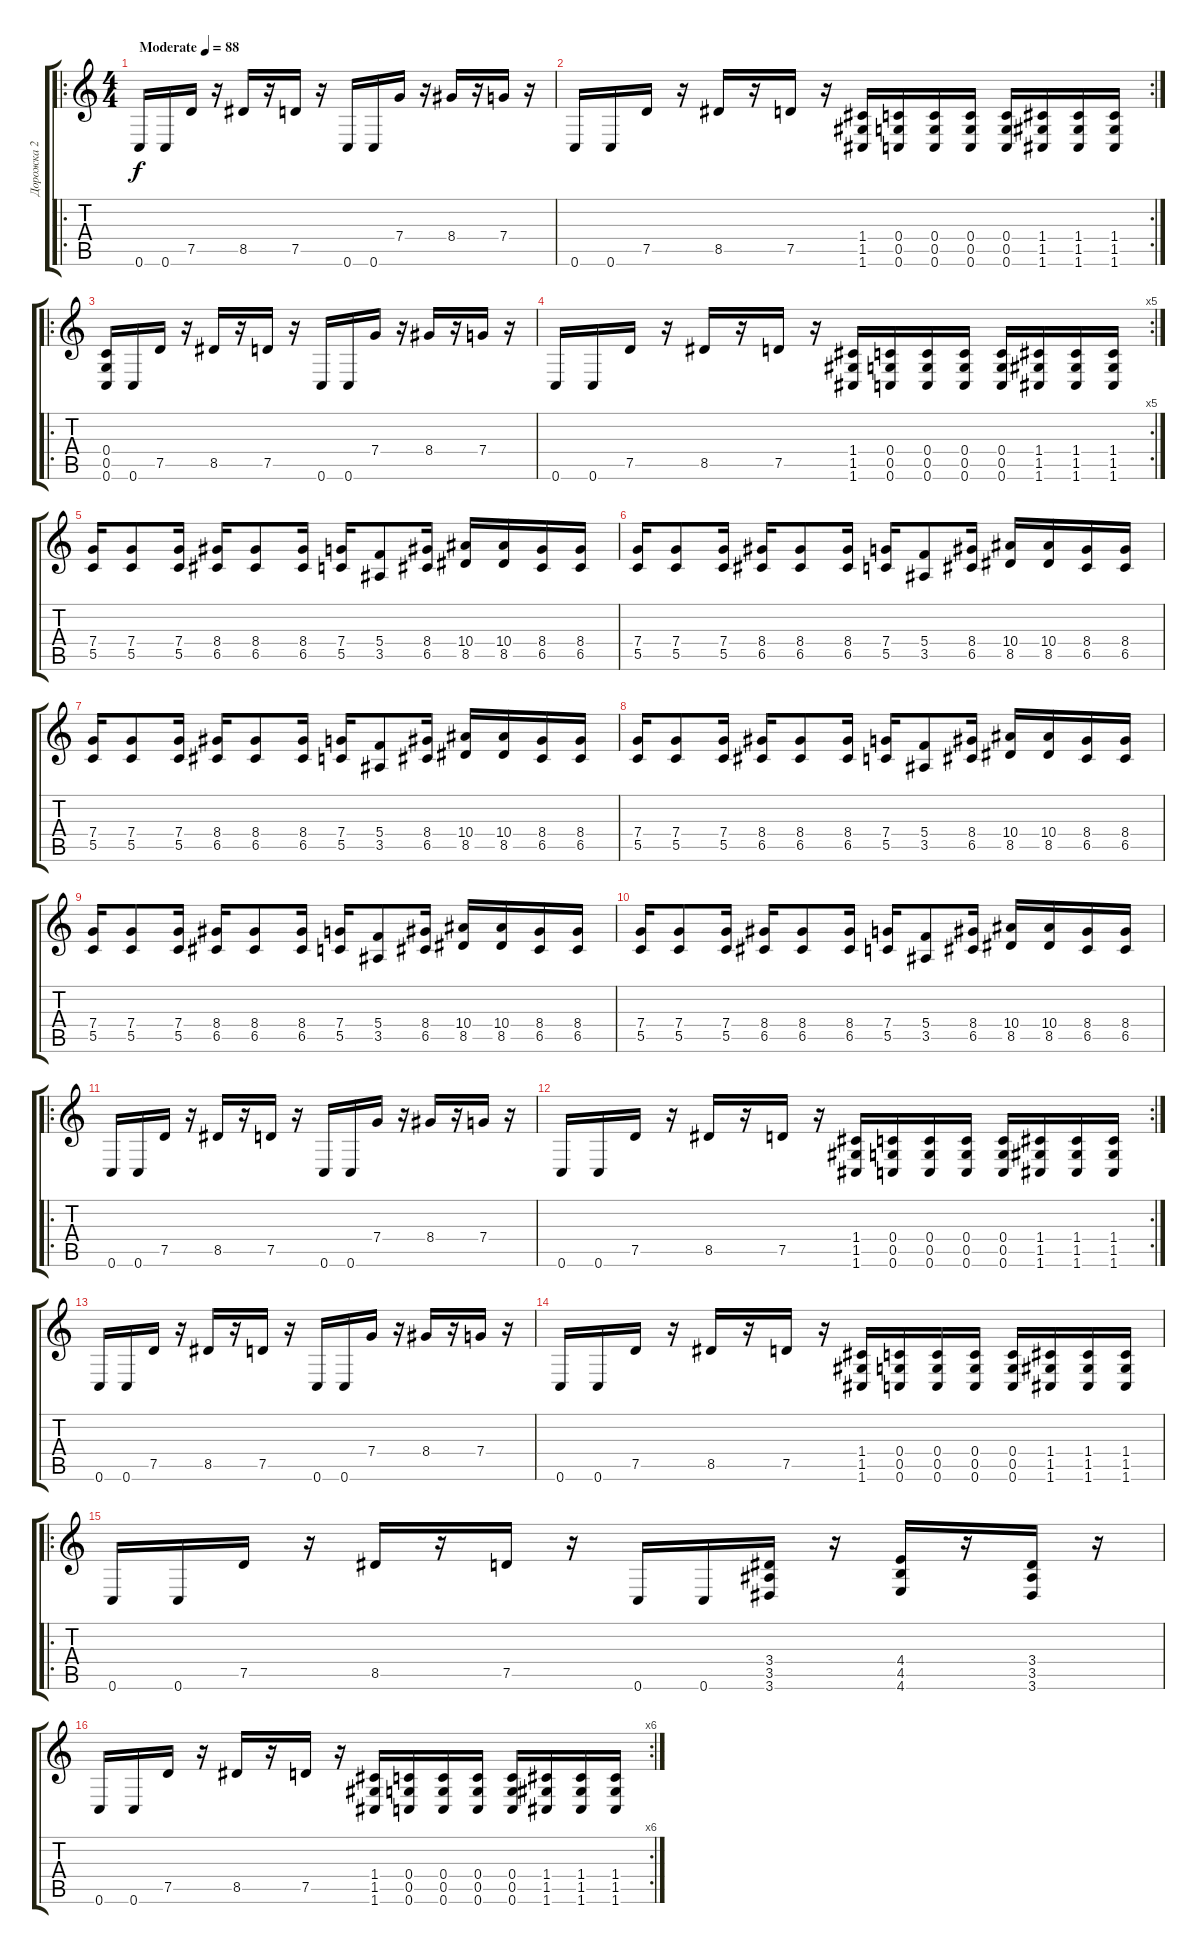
\track ("Дорожка 2" "Дорожка 2") {instrument distortionguitar}
\staff {score tabs}
\tuning (D4 A3 F3 C3 G2 C2) {hide}
\ro
\ts (4 4)
\tempo (88 "Moderate")
\clef g2
\ks c
0.6.16{dy f instrument distortionguitar} 0.6.16 7.5.16 r.16 8.5.16 r.16 7.5.16 r.16 0.6.16 0.6.16 7.4.16 r.16 8.4.16 r.16 7.4.16 r.16 |
\rc 2
0.6.16 0.6.16 7.5.16 r.16 8.5.16 r.16 7.5.16 r.16 (1.4 1.5 1.6).16 (0.4 0.5 0.6).16 (0.4 0.5 0.6).16 (0.4 0.5 0.6).16 (0.4 0.5 0.6).16 (1.4 1.5 1.6).16 (1.4 1.5 1.6).16 (1.4 1.5 1.6).16 |
\ro
(0.4 0.5 0.6).16 0.6.16 7.5.16 r.16 8.5.16 r.16 7.5.16 r.16 0.6.16 0.6.16 7.4.16 r.16 8.4.16 r.16 7.4.16 r.16 |
\rc 5
0.6.16 0.6.16 7.5.16 r.16 8.5.16 r.16 7.5.16 r.16 (1.4 1.5 1.6).16 (0.4 0.5 0.6).16 (0.4 0.5 0.6).16 (0.4 0.5 0.6).16 (0.4 0.5 0.6).16 (1.4 1.5 1.6).16 (1.4 1.5 1.6).16 (1.4 1.5 1.6).16 |
(7.4 5.5).16 (7.4 5.5).8 (7.4 5.5).16 (8.4 6.5).16 (8.4 6.5).8 (8.4 6.5).16 (7.4 5.5).16 (5.4 3.5).8 (8.4 6.5).16 (10.4 8.5).16 (10.4 8.5).16 (8.4 6.5).16 (8.4 6.5).16 |
(7.4 5.5).16 (7.4 5.5).8 (7.4 5.5).16 (8.4 6.5).16 (8.4 6.5).8 (8.4 6.5).16 (7.4 5.5).16 (5.4 3.5).8 (8.4 6.5).16 (10.4 8.5).16 (10.4 8.5).16 (8.4 6.5).16 (8.4 6.5).16 |
(7.4 5.5).16 (7.4 5.5).8 (7.4 5.5).16 (8.4 6.5).16 (8.4 6.5).8 (8.4 6.5).16 (7.4 5.5).16 (5.4 3.5).8 (8.4 6.5).16 (10.4 8.5).16 (10.4 8.5).16 (8.4 6.5).16 (8.4 6.5).16 |
(7.4 5.5).16 (7.4 5.5).8 (7.4 5.5).16 (8.4 6.5).16 (8.4 6.5).8 (8.4 6.5).16 (7.4 5.5).16 (5.4 3.5).8 (8.4 6.5).16 (10.4 8.5).16 (10.4 8.5).16 (8.4 6.5).16 (8.4 6.5).16 |
(7.4 5.5).16 (7.4 5.5).8 (7.4 5.5).16 (8.4 6.5).16 (8.4 6.5).8 (8.4 6.5).16 (7.4 5.5).16 (5.4 3.5).8 (8.4 6.5).16 (10.4 8.5).16 (10.4 8.5).16 (8.4 6.5).16 (8.4 6.5).16 |
(7.4 5.5).16 (7.4 5.5).8 (7.4 5.5).16 (8.4 6.5).16 (8.4 6.5).8 (8.4 6.5).16 (7.4 5.5).16 (5.4 3.5).8 (8.4 6.5).16 (10.4 8.5).16 (10.4 8.5).16 (8.4 6.5).16 (8.4 6.5).16 |
\ro
0.6.16 0.6.16 7.5.16 r.16 8.5.16 r.16 7.5.16 r.16 0.6.16 0.6.16 7.4.16 r.16 8.4.16 r.16 7.4.16 r.16 |
\rc 2
0.6.16 0.6.16 7.5.16 r.16 8.5.16 r.16 7.5.16 r.16 (1.4 1.5 1.6).16 (0.4 0.5 0.6).16 (0.4 0.5 0.6).16 (0.4 0.5 0.6).16 (0.4 0.5 0.6).16 (1.4 1.5 1.6).16 (1.4 1.5 1.6).16 (1.4 1.5 1.6).16 |
0.6.16 0.6.16 7.5.16 r.16 8.5.16 r.16 7.5.16 r.16 0.6.16 0.6.16 7.4.16 r.16 8.4.16 r.16 7.4.16 r.16 |
0.6.16 0.6.16 7.5.16 r.16 8.5.16 r.16 7.5.16 r.16 (1.4 1.5 1.6).16 (0.4 0.5 0.6).16 (0.4 0.5 0.6).16 (0.4 0.5 0.6).16 (0.4 0.5 0.6).16 (1.4 1.5 1.6).16 (1.4 1.5 1.6).16 (1.4 1.5 1.6).16 |
\ro
0.6.16 0.6.16 7.5.16 r.16 8.5.16 r.16 7.5.16 r.16 0.6.16 0.6.16 (3.4 3.5 3.6).16 r.16 (4.4 4.5 4.6).16 r.16 (3.4 3.5 3.6).16 r.16 |
\rc 6
0.6.16 0.6.16 7.5.16 r.16 8.5.16 r.16 7.5.16 r.16 (1.4 1.5 1.6).16 (0.4 0.5 0.6).16 (0.4 0.5 0.6).16 (0.4 0.5 0.6).16 (0.4 0.5 0.6).16 (1.4 1.5 1.6).16 (1.4 1.5 1.6).16 (1.4 1.5 1.6).16
